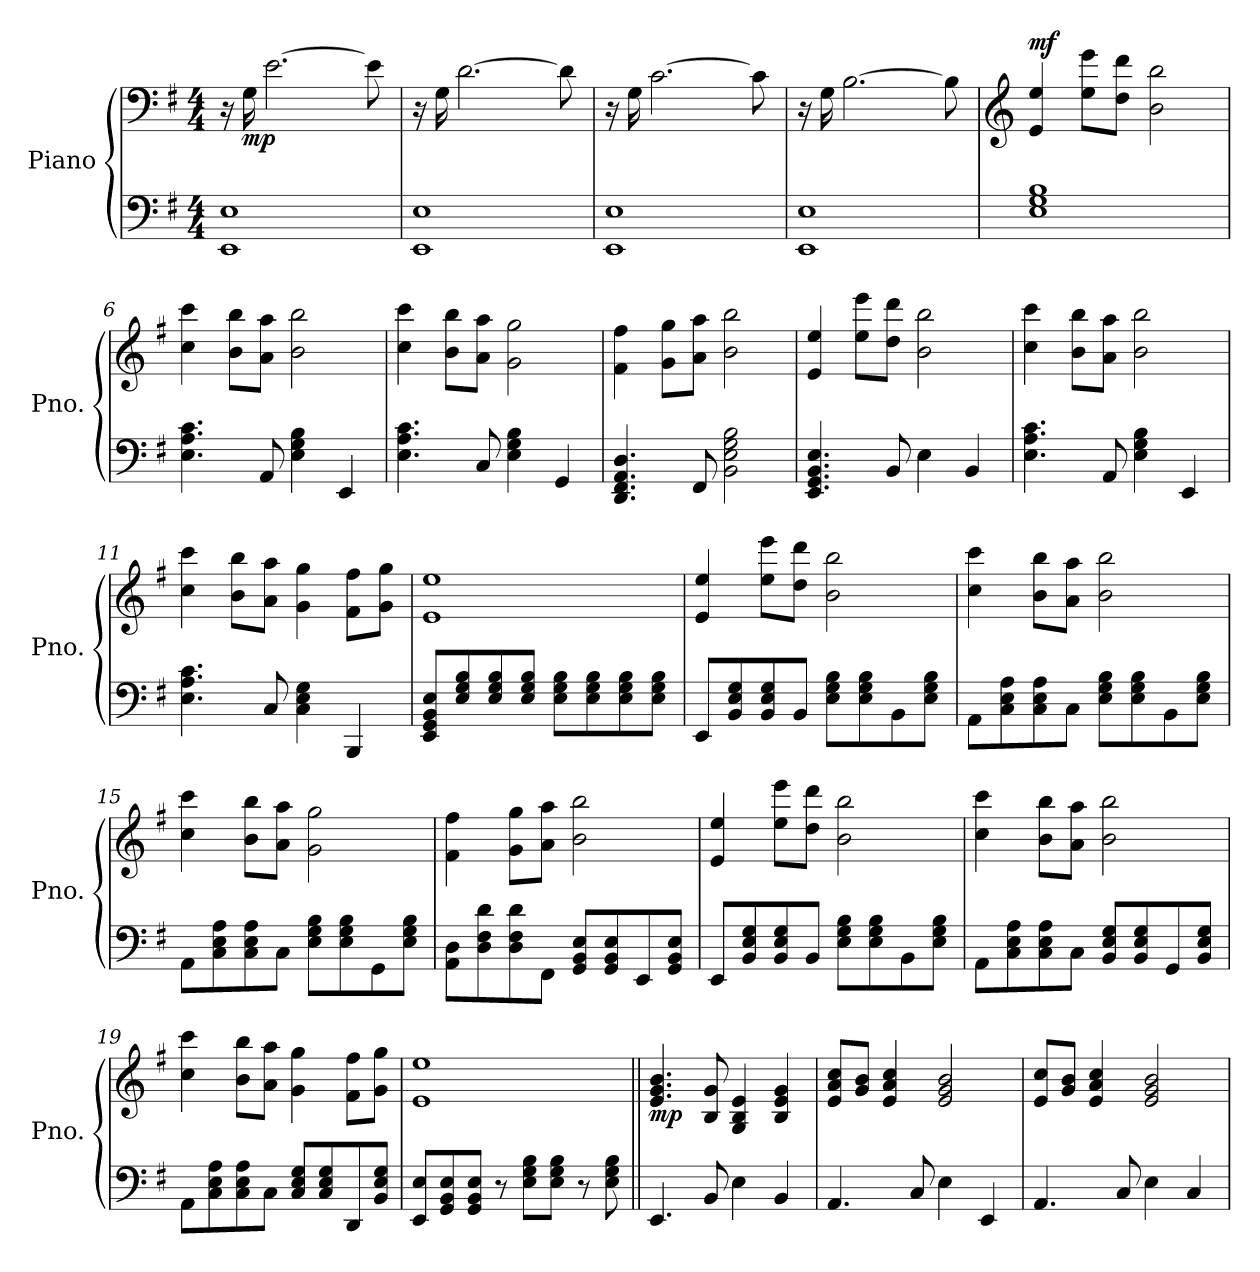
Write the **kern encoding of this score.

**kern	**kern	**dynam
*part1	*part1	*part1
*staff2	*staff1	*staff1/2
*I"Piano	*	*
*I'Pno.	*	*
*clefF4	*clefF4	*
*k[f#]	*k[f#]	*
*M4/4	*M4/4	*
=1	=1	=1
1EE 1E	16r	.
!	!	!LO:DY:b
.	16G\	mp
.	[2.e\	.
.	8e\]	.
=2	=2	=2
1EE 1E	16r	.
.	16G\	.
.	[2.d\	.
.	8d\]	.
=3	=3	=3
1EE 1E	16r	.
.	16G\	.
.	[2.c\	.
.	8c\]	.
=4	=4	=4
1EE 1E	16r	.
.	16G\	.
.	[2.B\	.
.	8B\]	.
=5	=5	=5
*	*clefG2	*
!	!	!LO:DY:a
1E 1G 1B	4e/ 4ee/	mf
.	8ee\ 8eee\L	.
.	8dd\ 8ddd\J	.
.	2b\ 2bb\	.
=6	=6	=6
4.E\ 4.A\ 4.c\	4cc\ 4ccc\	.
.	8b\ 8bb\L	.
8AA/	8a\ 8aa\J	.
4E\ 4G\ 4B\	2b\ 2bb\	.
4EE/	.	.
!!LO:LB:g=z
=7	=7	=7
4.E\ 4.A\ 4.c\	4cc\ 4ccc\	.
.	8b\ 8bb\L	.
8C/	8a\ 8aa\J	.
4E\ 4G\ 4B\	2g\ 2gg\	.
4GG/	.	.
=8	=8	=8
4.DD/ 4.FF#/ 4.AA/ 4.D/	4f#\ 4ff#\	.
.	8g\ 8gg\L	.
8FF#/	8a\ 8aa\J	.
2BB\ 2E\ 2G\ 2B\	2b\ 2bb\	.
=9	=9	=9
4.EE/ 4.GG/ 4.BB/ 4.E/	4e/ 4ee/	.
.	8ee\ 8eee\L	.
8BB/	8dd\ 8ddd\J	.
4E\	2b\ 2bb\	.
4BB/	.	.
=10	=10	=10
4.E\ 4.A\ 4.c\	4cc\ 4ccc\	.
.	8b\ 8bb\L	.
8AA/	8a\ 8aa\J	.
4E\ 4G\ 4B\	2b\ 2bb\	.
4EE/	.	.
=11	=11	=11
4.E\ 4.A\ 4.c\	4cc\ 4ccc\	.
.	8b\ 8bb\L	.
8C/	8a\ 8aa\J	.
4C\ 4E\ 4G\	4g\ 4gg\	.
4BBB/	8f#\ 8ff#\L	.
.	8g\ 8gg\J	.
=12	=12	=12
8EE/ 8GG/ 8BB/ 8E/L	1e 1ee	.
8E/ 8G/ 8B/	.	.
8E/ 8G/ 8B/	.	.
8E/ 8G/ 8B/J	.	.
8E\ 8G\ 8B\L	.	.
8E\ 8G\ 8B\	.	.
8E\ 8G\ 8B\	.	.
8E\ 8G\ 8B\J	.	.
!!LO:LB:g=z
=13	=13	=13
8EE/L	4e/ 4ee/	.
8BB/ 8E/ 8G/	.	.
8BB/ 8E/ 8G/	8ee\ 8eee\L	.
8BB/J	8dd\ 8ddd\J	.
8E\ 8G\ 8B\L	2b\ 2bb\	.
8E\ 8G\ 8B\	.	.
8BB\	.	.
8E\ 8G\ 8B\J	.	.
=14	=14	=14
8AA\L	4cc\ 4ccc\	.
8C\ 8E\ 8A\	.	.
8C\ 8E\ 8A\	8b\ 8bb\L	.
8C\J	8a\ 8aa\J	.
8E\ 8G\ 8B\L	2b\ 2bb\	.
8E\ 8G\ 8B\	.	.
8BB\	.	.
8E\ 8G\ 8B\J	.	.
=15	=15	=15
8AA\L	4cc\ 4ccc\	.
8C\ 8E\ 8A\	.	.
8C\ 8E\ 8A\	8b\ 8bb\L	.
8C\J	8a\ 8aa\J	.
8E\ 8G\ 8B\L	2g\ 2gg\	.
8E\ 8G\ 8B\	.	.
8GG\	.	.
8E\ 8G\ 8B\J	.	.
=16	=16	=16
8AA\ 8D\L	4f#\ 4ff#\	.
8D\ 8F#\ 8d\	.	.
8D\ 8F#\ 8d\	8g\ 8gg\L	.
8FF#\J	8a\ 8aa\J	.
8GG/ 8BB/ 8E/L	2b\ 2bb\	.
8GG/ 8BB/ 8E/	.	.
8EE/	.	.
8GG/ 8BB/ 8E/J	.	.
!!LO:LB:g=z
=17	=17	=17
8EE/L	4e/ 4ee/	.
8BB/ 8E/ 8G/	.	.
8BB/ 8E/ 8G/	8ee\ 8eee\L	.
8BB/J	8dd\ 8ddd\J	.
8E\ 8G\ 8B\L	2b\ 2bb\	.
8E\ 8G\ 8B\	.	.
8BB\	.	.
8E\ 8G\ 8B\J	.	.
=18	=18	=18
8AA\L	4cc\ 4ccc\	.
8C\ 8E\ 8A\	.	.
8C\ 8E\ 8A\	8b\ 8bb\L	.
8C\J	8a\ 8aa\J	.
8BB/ 8E/ 8G/L	2b\ 2bb\	.
8BB/ 8E/ 8G/	.	.
8GG/	.	.
8BB/ 8E/ 8G/J	.	.
=19	=19	=19
8AA\L	4cc\ 4ccc\	.
8C\ 8E\ 8A\	.	.
8C\ 8E\ 8A\	8b\ 8bb\L	.
8C\J	8a\ 8aa\J	.
8C/ 8E/ 8G/L	4g\ 4gg\	.
8C/ 8E/ 8G/	.	.
8DD/	8f#\ 8ff#\L	.
8BB/ 8E/ 8G/J	8g\ 8gg\J	.
=20	=20	=20
8EE/ 8E/L	1e 1ee	.
8GG/ 8BB/ 8E/	.	.
8GG/ 8BB/ 8E/J	.	.
8r	.	.
8E\ 8G\ 8B\L	.	.
8E\ 8G\ 8B\J	.	.
8r	.	.
8E\ 8G\ 8B\	.	.
=21||	=21||	=21||
!	!	!LO:DY:b
4.EE/	4.e/ 4.g/ 4.b/	mp
8BB/	8B/ 8g/	.
4E\	4G/ 4B/ 4e/	.
4BB/	4B/ 4e/ 4g/	.
!!LO:LB:g=z
=22	=22	=22
4.AA/	8e/ 8a/ 8cc/L	.
.	8g/ 8b/J	.
.	4e/ 4a/ 4cc/	.
8C/	.	.
4E\	2e/ 2g/ 2b/	.
4EE/	.	.
=23	=23	=23
4.AA/	8e/ 8cc/L	.
.	8g/ 8b/J	.
.	4e/ 4a/ 4cc/	.
8C/	.	.
4E\	2e/ 2g/ 2b/	.
4C/	.	.
=	=	=
*-	*-	*-
